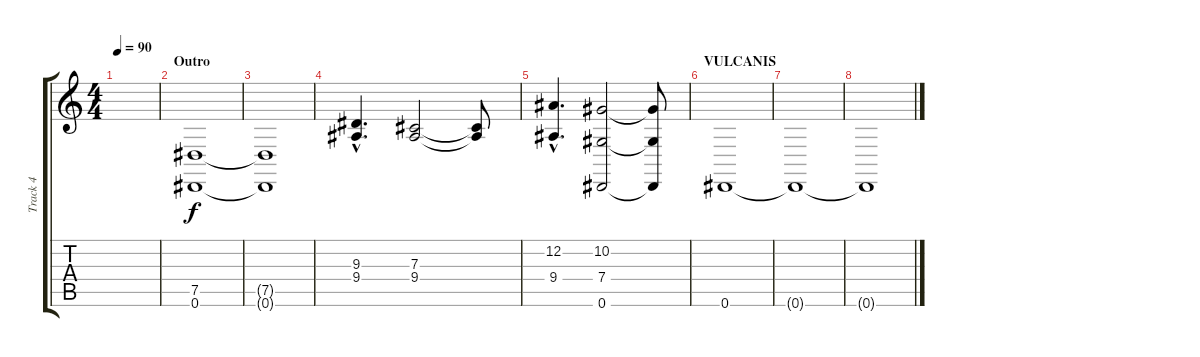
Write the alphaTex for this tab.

\track ("Track 4" "Track 4") {instrument synthstrings1}
\staff {score tabs}
\tuning (Eb4 Bb3 Gb3 Db3 Ab2 Eb2) {hide}
\ts (4 4)
\tempo 90
\clef g2
\ks c
|
\section ("" "Outro")
(7.5 0.6).1{volume 15} |
(7.5{t} 0.6{t}).1 |
(9.3{hac} 9.4{hac}).4{d} (7.3 9.4).2 (7.3{t} 9.4{t}).8 |
(12.2{hac} 9.4{hac}).4{d} (10.2 7.4 0.6).2 (10.2{t} 7.4{t} 0.6{t}).8 |
\section ("" "VULCANIS")
0.6.1 |
0.6{t}.1 |
0.6{t}.1
